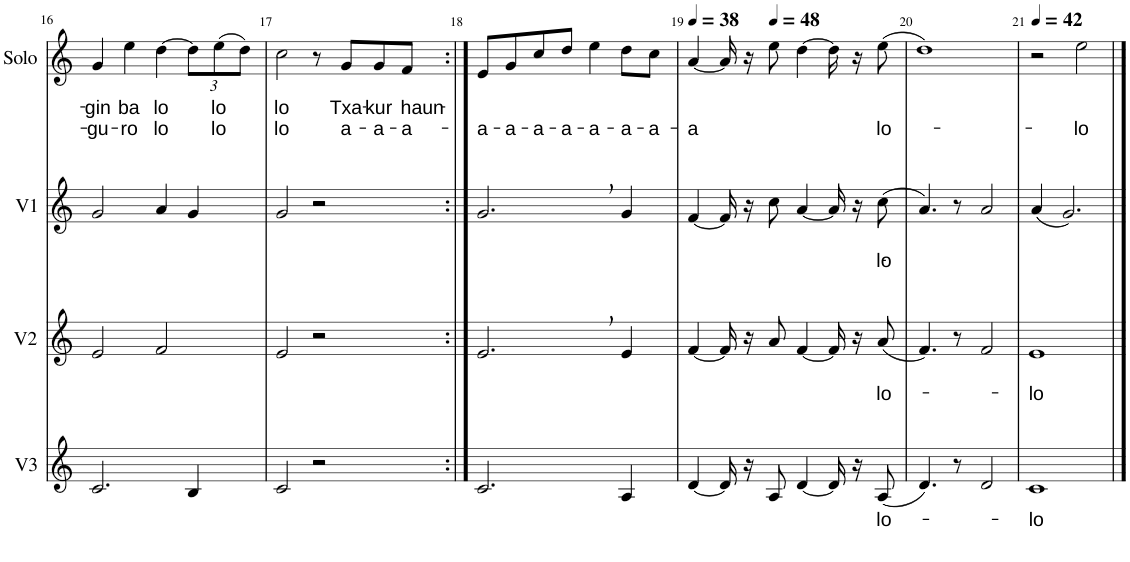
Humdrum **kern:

**kern	**text	**text	**kern	**text	**text	**kern	**text	**text	**kern	**text	**text
*part4	*part4	*part4	*part3	*part3	*part3	*part2	*part2	*part2	*part1	*part1	*part1
*staff4	*staff4	*staff4	*staff3	*staff3	*staff3	*staff2	*staff2	*staff2	*staff1	*staff1	*staff1
*I"Voix 3	*	*	*I"Voix 2	*	*	*I"Voix 1	*	*	*I"Solo	*	*
*I'V3	*	*	*I'V2	*	*	*I'V1	*	*	*I'Solo	*	*
!!LO:PB:g=z
*clefG2	*	*	*clefG2	*	*	*clefG2	*	*	*clefG2	*	*
*k[]	*	*	*k[]	*	*	*k[]	*	*	*k[]	*	*
*M4/4	*	*	*M4/4	*	*	*M4/4	*	*	*M4/4	*	*
=16	=16	=16	=16	=16	=16	=16	=16	=16	=16	=16	=16
!	!	!	!	!	!	!	!	!	!	!LO:LY:b	!LO:LY:b
2.c/	.	.	2e/	.	.	2g/	.	.	4g/	-gin	-gu-
!	!	!	!	!	!	!	!	!	!	!LO:LY:b	!LO:LY:b
.	.	.	.	.	.	.	.	.	4ee\	ba	-ro
!	!	!	!	!	!	!	!	!	!	!LO:LY:b	!LO:LY:b
.	.	.	2f/	.	.	4a/	.	.	[4dd\	lo	lo
*	*	*	*	*	*	*	*	*	*Xbrackettup	*	*
4B/	.	.	.	.	.	4g/	.	.	12dd\L]	.	.
!	!	!	!	!	!	!	!	!	!	!LO:LY:b	!LO:LY:b
.	.	.	.	.	.	.	.	.	(12ee\	lo	lo
.	.	.	.	.	.	.	.	.	12dd\J)	.	.
=17	=17	=17	=17	=17	=17	=17	=17	=17	=17	=17	=17
!	!	!	!	!	!	!	!	!	!	!LO:LY:b	!LO:LY:b
2c/	.	.	2e/	.	.	2g/	.	.	2cc\	lo	lo
2r	.	.	2r	.	.	2r	.	.	8r	.	.
!	!	!	!	!	!	!	!	!	!	!LO:LY:b	!LO:LY:b
.	.	.	.	.	.	.	.	.	8g/L	Txa-	a-
!	!	!	!	!	!	!	!	!	!	!LO:LY:b	!LO:LY:b
.	.	.	.	.	.	.	.	.	8g/	-kur	-a-
!	!	!	!	!	!	!	!	!	!	!LO:LY:b	!LO:LY:b
.	.	.	.	.	.	.	.	.	8f/J	haun-	-a-
=18:|!	=18:|!	=18:|!	=18:|!	=18:|!	=18:|!	=18:|!	=18:|!	=18:|!	=18:|!	=18:|!	=18:|!
!	!	!	!	!	!	!	!	!	!	!	!LO:LY:b
2.c/	.	.	2.e,/	.	.	2.g,/	.	.	8e/L	.	-a-
!	!	!	!	!	!	!	!	!	!	!	!LO:LY:b
.	.	.	.	.	.	.	.	.	8g/	.	-a-
!	!	!	!	!	!	!	!	!	!	!	!LO:LY:b
.	.	.	.	.	.	.	.	.	8cc/	.	-a-
!	!	!	!	!	!	!	!	!	!	!	!LO:LY:b
.	.	.	.	.	.	.	.	.	8dd/J	.	-a-
!	!	!	!	!	!	!	!	!	!	!	!LO:LY:b
.	.	.	.	.	.	.	.	.	4ee\	.	-a-
!	!	!	!	!	!	!	!	!	!	!	!LO:LY:b
4A/	.	.	4e/	.	.	4g/	.	.	8dd\L	.	-a-
!	!	!	!	!	!	!	!	!	!	!	!LO:LY:b
.	.	.	.	.	.	.	.	.	8cc\J	.	-a-
=19	=19	=19	=19	=19	=19	=19	=19	=19	=19	=19	=19
*	*	*	*	*	*	*	*	*	*MM38	*	*
!	!	!	!	!	!	!	!	!	!	!	!LO:LY:b
[4d/	.	.	[4f/	.	.	[4f/	.	.	[4a/	.	-a
16d/]	.	.	16f/]	.	.	16f/]	.	.	16a/]	.	.
16r	.	.	16r	.	.	16r	.	.	16r	.	.
*	*	*	*	*	*	*	*	*	*MM48	*	*
8A/	.	.	8a/	.	.	8cc\	.	.	8ee\	.	.
[4d/	.	.	[4f/	.	.	[4a/	.	.	[4dd\	.	.
16d/]	.	.	16f/]	.	.	16a/]	.	.	16dd\]	.	.
16r	.	.	16r	.	.	16r	.	.	16r	.	.
!	!	!LO:LY:b	!	!	!LO:LY:b	!	!	!LO:LY:b	!	!	!LO:LY:b
(8A/	.	lo-	(8a/	.	lo-	(8cc\	.	lo-	(8ee\	.	lo-
=20	=20	=20	=20	=20	=20	=20	=20	=20	=20	=20	=20
4.d/)	.	.	4.f/)	.	.	4.a/)	.	.	1dd)	.	.
8r	.	.	8r	.	.	8r	.	.	.	.	.
2d/	.	.	2f/	.	.	2a/	.	.	.	.	.
=21	=21	=21	=21	=21	=21	=21	=21	=21	=21	=21	=21
*	*	*	*	*	*	*	*	*	*MM42	*	*
!	!	!LO:LY:b	!	!	!LO:LY:b	!	!	!	!	!	!
1c	.	lo	1e	.	lo	(4a/	.	.	2r	.	.
.	.	.	.	.	.	2.g/)	.	.	.	.	.
!	!	!	!	!	!	!	!	!	!	!	!LO:LY:b
.	.	.	.	.	.	.	.	.	2ee\	.	lo
==	==	==	==	==	==	==	==	==	==	==	==
*-	*-	*-	*-	*-	*-	*-	*-	*-	*-	*-	*-
